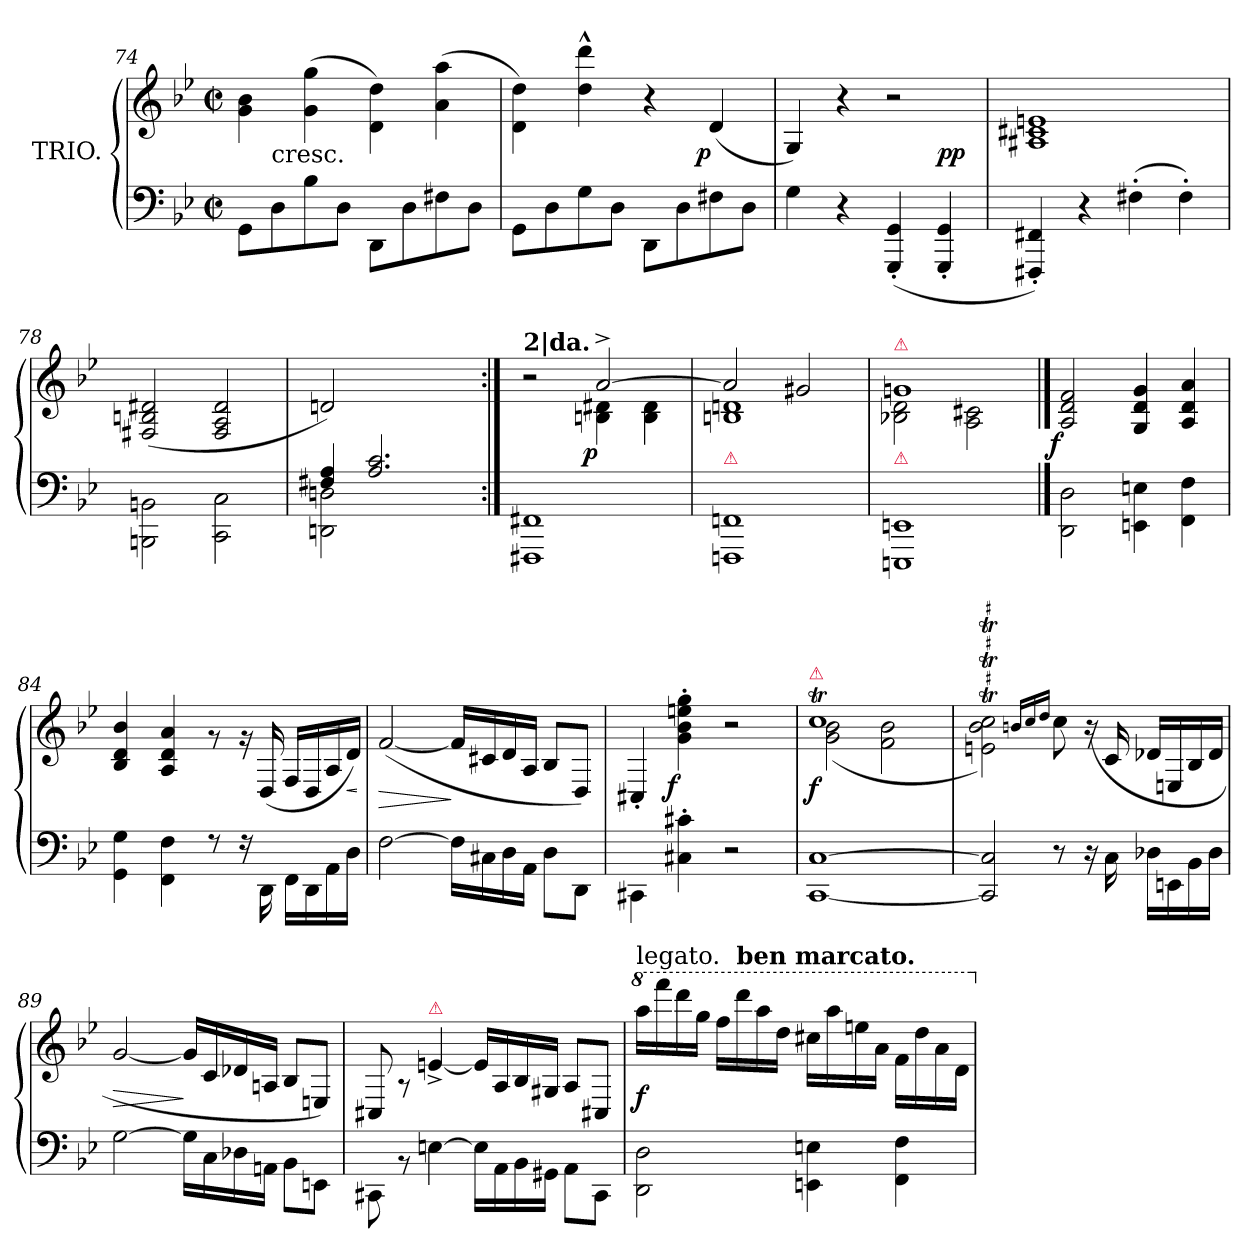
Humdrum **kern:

**kern	**kern	**dynam
*part1	*part1	*part1
*staff2	*staff1	*staff1/2
*I"TRIO.	*	*
*clefF4	*clefG2	*
*k[b-e-]	*k[b-e-]	*
*g:	*g:	*
*M2/2	*M2/2	*
*met(c|)	*met(c|)	*
=74	=74	=74
*	*^	*
8GGL	4g\ 4b-\	8ryy	.
!	!	!LO:TX:c:t=cresc.	!
8D	.	2..ryy	.
8B-	(>4g 4gg	.	.
8DJ	.	.	.
8DD\L	4d\ 4dd\)	.	.
8D	.	.	.
8F#X	(>4a 4aa	.	.
8DJ	.	.	.
*	*v	*v	*
=75	=75	=75
8GG\L	4d\ 4dd\)	.
8D	.	.
8G	4dd^^ 4ddd^^	.
8DJ	.	.
8DD\L	4r	.
8D	.	.
!	!	!LO:DY:rj
8F#X	(>4d	p
8DJ	.	.
=76	=76	=76
*	*^	*
4G\	4G/)	2.ryy	.
4r	4r	.	.
(<4GGG' 4GG'	2r	.	.
4GGG' 4GG'	.	4ryy	pp
=77	=77	=77	=77
!	!LO:TX:a:B:t=1|ma.	!	!
*	*v	*v	*
4FFF#X' 4FF#X')	1A#X 1c#X 1en	.
4r	.	.
(>4F#X'	.	.
4F#')	.	.
=78	=78	=78
2BBBn\ 2BBn\	(>2F#X 2Bn 2d#X	.
2CC\ 2C\	2F#/ 2A/ 2d#/	.
=79	=79	=79
*^	*	*
4F#X 4A	2DDn 2Dn	2dn)	.
2.A 2.c	.	.	.
.	2ryy	2ryy	.
=80:|!	=80:|!	=80:|!	=80:|!
*	*	*^	*
!	!	!LO:TX:a:B:t=2|da.	!	!
*v	*v	*	*	*
1FFF#X 1FF#X	2r	2reyy	.
!	!	!	!LO:DY:rj
.	[2a^	4Bn 4d#X	p
.	.	4B 4d#	.
=81	=81	=81	=81
!LO:TX:a:color=crimson:t=⚠	!	!	!
1FFFn 1FFn	2a]	1Bn 1dn	.
.	2g#X	.	.
=82	=82	=82	=82
!	!LO:TX:a:color=crimson:t=⚠	!	!
!LO:TX:a:color=crimson:t=⚠	!	!	!
1EEEn 1EEn	1gn	2B-X 2d	.
.	.	2A\ 2c#X\	.
==83	==83	==83	==83
!	!LO:TX:a:B:t=Risoluto.	!	!
!	!	!	!LO:DY:rj
*	*v	*v	*
2DD\ 2D\	2A/ 2d/ 2f/	f
4EEn\ 4En\	4G/ 4d/ 4g/	.
4FF\ 4F\	4A/ 4d/ 4a/	.
=84	=84	=84
4GG\ 4G\	4B- 4d 4b-	.
4FF\ 4F\	4A 4d 4a	.
8rF	8rg	.
16rF	16rg	.
16DD\	(>16D/	.
16FF\LL	16F/LL	.
16DD\	16D/	.
16AA\	16A/	.
16DJJ	16dJJ)	<
.	.	[
=85	=85	=85
[2F	(>[2f	>
16F\LL]	16fLL]	]
16C#X	16c#X	.
16D	16d	.
16AA\JJ	16A/JJ	.
8D\L	8B-/L	.
8DD\J	8D/J)	.
=86	=86	=86
4CC#X\	4C#X'>	.
!	!	!LO:DY:rj
4C#X'> 4c#X'>	4g' 4b-' 4een' 4gg'	f
2r	2r	.
=87	=87	=87
*	*^	*
!	!LO:TX:a:color=crimson:t=⚠	!	!
[1CC [1C	1ccT	(>2g 2b-	f
.	.	2f 2b-	.
*	*v	*v	*
=88	=88	=88
2CC] 2C]	2enT\ 2b-T\ 2ccT\)	.
.	16qqbn/LL	.
.	16qqcc/	.
.	16qqdd/JJ	.
8r	8cc	.
16r	(>16r	.
16C\	16c	.
16D-X\LL	16d-XLL	.
16EEn\	16En/	.
16BB-\	16B-/	.
16D-JJ	16d-JJ	.
=89	=89	=89
[2G	[2g	>
16G\LL]	16gLL]	]
16C	16c	.
16D-X	16d-X	.
16AAn\JJ	16An/JJ	.
8BB-\L	8B-/L	.
8EEn\J	8En/J)	.
=90	=90	=90
8CC#X\	8C#X	.
8rBB	8rA	.
!	!LO:TX:a:color=crimson:t=⚠	!
[4En	[4en^<	.
16E\LL]	16eLL]	.
16AA\	16A/	.
16BB-\	16B-/	.
16GG#XJJ	16G#XJJ	.
8AA\L	8A/L	.
8CC#J	8C#XJ	.
=91	=91	=91
*	*8va	*
!	!LO:TX:a:t=legato.	!
2DD\ 2D\	16aaaLL	f
.	16ffff	.
.	16dddd	.
.	16gggJJ	.
.	16fffLL	.
!	!LO:TX:a:B:t=ben marcato.	!
.	16dddd	.
.	16aaa	.
.	16dddJJ	.
4EEn\ 4En\	16ccc#XLL	.
.	16aaa	.
.	16eeen	.
.	16aaJJ	.
4FF\ 4F\	16ff\LL	.
.	16ddd	.
.	16aa	.
.	16ddJJ	.
*	*X8va	*
=	=	=
*-	*-	*-
